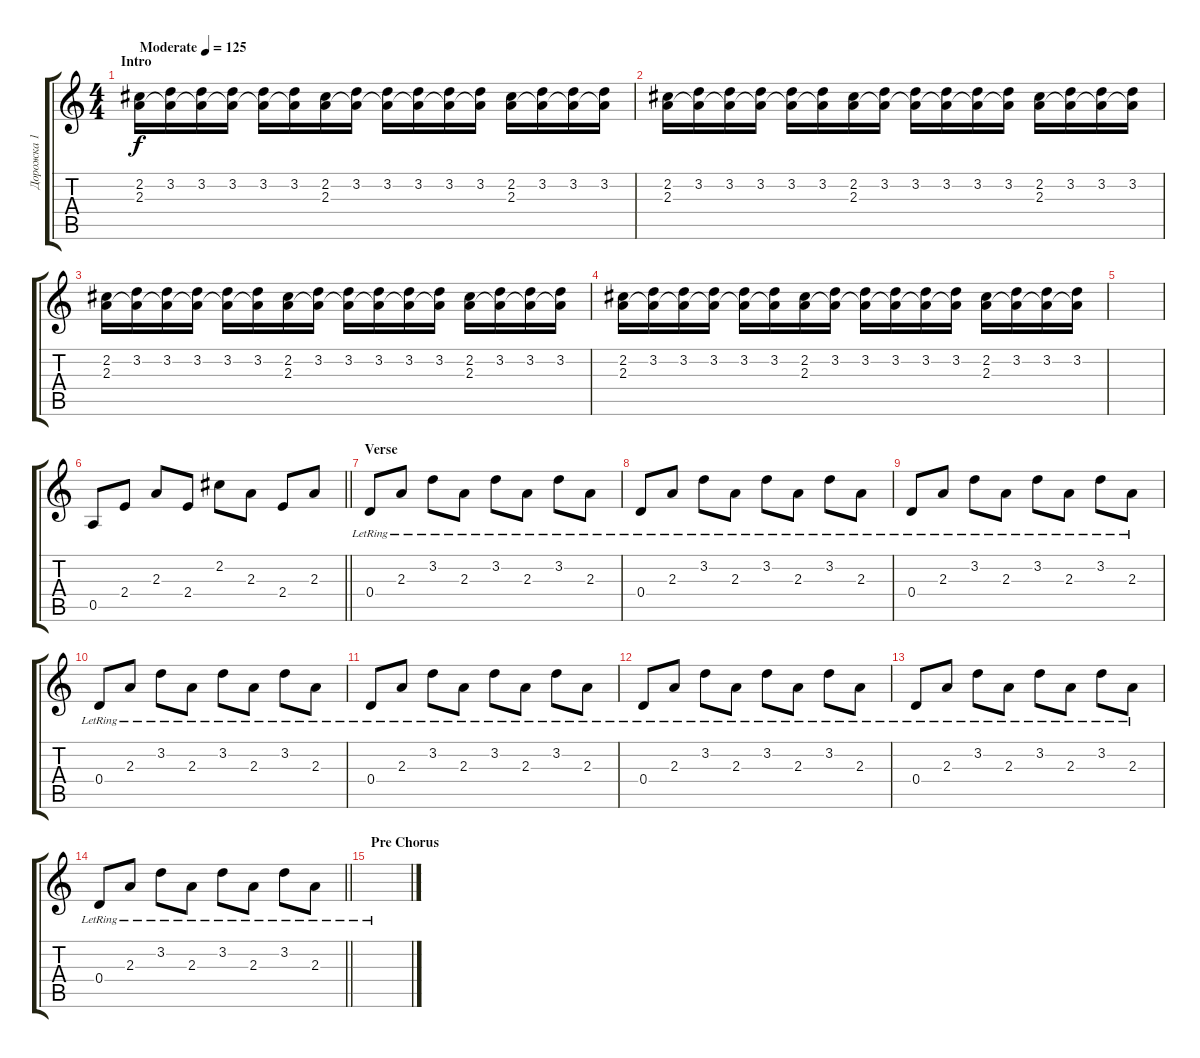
\track ("Дорожка 1" "Дорожка 1") {instrument acousticguitarsteel}
\staff {score tabs}
\tuning (E4 B3 G3 D3 A2 E2) {hide}
\ts (4 4)
\section ("" "Intro")
\tempo (125 "Moderate")
\clef g2
\ks c
(2.2 2.3).16{dy f instrument acousticguitarsteel} (3.2 2.3{t}).16 (3.2 2.3{t}).16 (3.2 2.3{t}).16 (3.2 2.3{t}).16 (3.2 2.3{t}).16 (2.2 2.3).16 (3.2 2.3{t}).16 (3.2 2.3{t}).16 (3.2 2.3{t}).16 (3.2 2.3{t}).16 (3.2 2.3{t}).16 (2.2 2.3).16 (3.2 2.3{t}).16 (3.2 2.3{t}).16 (3.2 2.3{t}).16 |
(2.2 2.3).16 (3.2 2.3{t}).16 (3.2 2.3{t}).16 (3.2 2.3{t}).16 (3.2 2.3{t}).16 (3.2 2.3{t}).16 (2.2 2.3).16 (3.2 2.3{t}).16 (3.2 2.3{t}).16 (3.2 2.3{t}).16 (3.2 2.3{t}).16 (3.2 2.3{t}).16 (2.2 2.3).16 (3.2 2.3{t}).16 (3.2 2.3{t}).16 (3.2 2.3{t}).16 |
(2.2 2.3).16 (3.2 2.3{t}).16 (3.2 2.3{t}).16 (3.2 2.3{t}).16 (3.2 2.3{t}).16 (3.2 2.3{t}).16 (2.2 2.3).16 (3.2 2.3{t}).16 (3.2 2.3{t}).16 (3.2 2.3{t}).16 (3.2 2.3{t}).16 (3.2 2.3{t}).16 (2.2 2.3).16 (3.2 2.3{t}).16 (3.2 2.3{t}).16 (3.2 2.3{t}).16 |
(2.2 2.3).16 (3.2 2.3{t}).16 (3.2 2.3{t}).16 (3.2 2.3{t}).16 (3.2 2.3{t}).16 (3.2 2.3{t}).16 (2.2 2.3).16 (3.2 2.3{t}).16 (3.2 2.3{t}).16 (3.2 2.3{t}).16 (3.2 2.3{t}).16 (3.2 2.3{t}).16 (2.2 2.3).16 (3.2 2.3{t}).16 (3.2 2.3{t}).16 (3.2 2.3{t}).16 |
|
\barLineRight lightlight
0.5.8 2.4.8 2.3.8 2.4.8 2.2.8 2.3.8 2.4.8 2.3.8 |
\section ("" "Verse")
0.4{lr}.8{volume 11} 2.3{lr}.8 3.2{lr}.8 2.3{lr}.8 3.2{lr}.8 2.3{lr}.8 3.2{lr}.8 2.3{lr}.8 |
0.4{lr}.8 2.3{lr}.8 3.2{lr}.8 2.3{lr}.8 3.2{lr}.8 2.3{lr}.8 3.2{lr}.8 2.3{lr}.8 |
0.4{lr}.8 2.3{lr}.8 3.2{lr}.8 2.3{lr}.8 3.2{lr}.8 2.3{lr}.8 3.2{lr}.8 2.3{lr}.8 |
0.4{lr}.8 2.3{lr}.8 3.2{lr}.8 2.3{lr}.8 3.2{lr}.8 2.3{lr}.8 3.2{lr}.8 2.3{lr}.8 |
0.4{lr}.8 2.3{lr}.8 3.2{lr}.8 2.3{lr}.8 3.2{lr}.8 2.3{lr}.8 3.2{lr}.8 2.3{lr}.8 |
0.4{lr}.8 2.3{lr}.8 3.2{lr}.8 2.3{lr}.8 3.2{lr}.8 2.3{lr}.8 3.2{lr}.8 2.3{lr}.8 |
0.4{lr}.8 2.3{lr}.8 3.2{lr}.8 2.3{lr}.8 3.2{lr}.8 2.3{lr}.8 3.2{lr}.8 2.3{lr}.8 |
\barLineRight lightlight
0.4{lr}.8 2.3{lr}.8 3.2{lr}.8 2.3{lr}.8 3.2{lr}.8 2.3{lr}.8 3.2{lr}.8 2.3{lr}.8 |
\section ("" "Pre Chorus")
